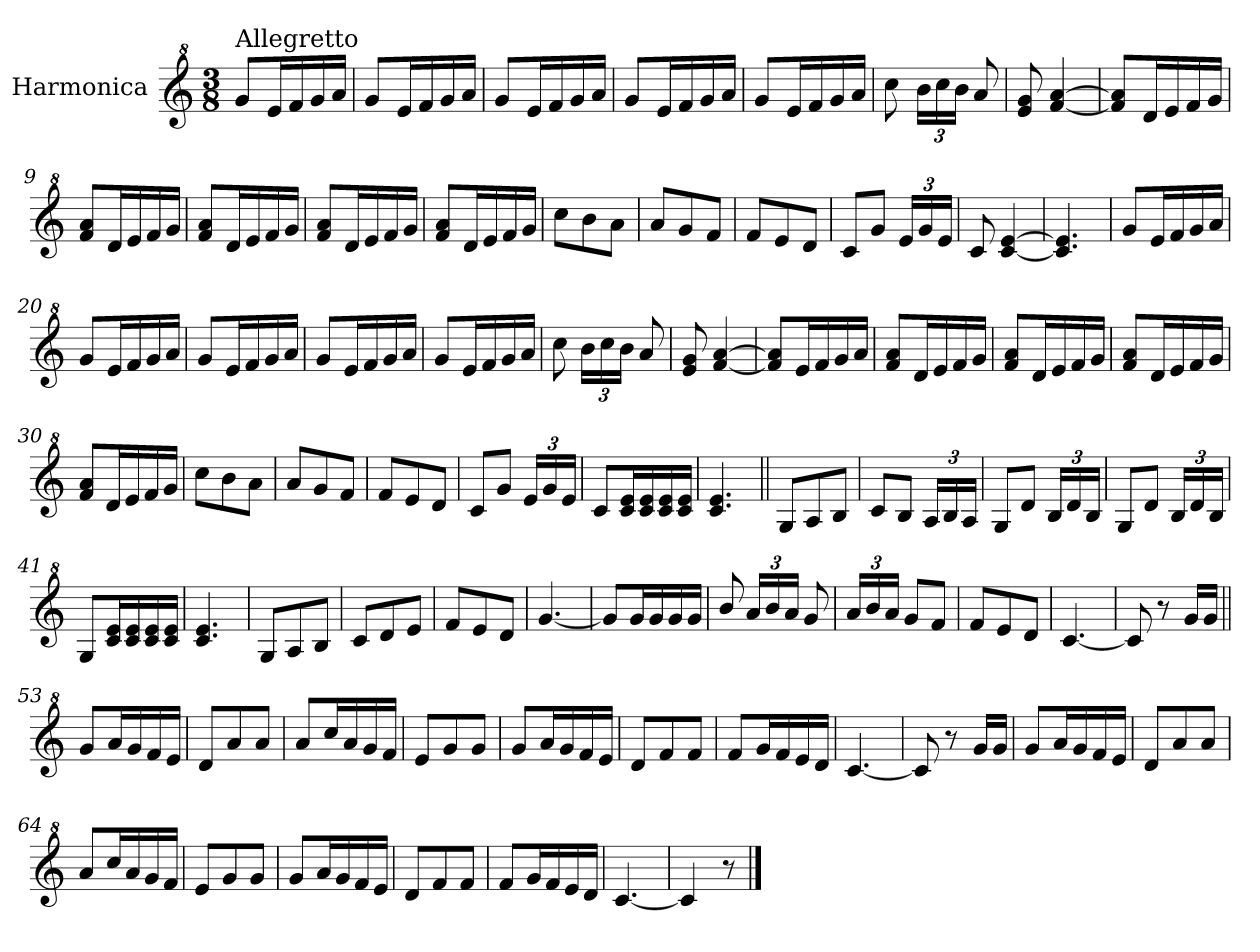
**kern
*part1
*staff1
*I"Harmonica
*I'Hmca
*clefG^2
*k[]
*C:
*M3/8
=1
!LO:TX:a:t=Allegretto
8gg/L
16ee/L
16ff/
16gg/
16aa/JJ
=2
8gg/L
16ee/L
16ff/
16gg/
16aa/JJ
=3
8gg/L
16ee/L
16ff/
16gg/
16aa/JJ
=4
8gg/L
16ee/L
16ff/
16gg/
16aa/JJ
=5
8gg/L
16ee/L
16ff/
16gg/
16aa/JJ
=6
8ccc\
*Xbrackettup
24bb\LL
24ccc\
24bb\JJ
8aa/
=7
8ee/ 8gg/
[4ff/ [4aa/
!!LO:LB:g=z
=8
8ff/] 8aa/]L
16dd/L
16ee/
16ff/
16gg/JJ
=9
8ff/ 8aa/L
16dd/L
16ee/
16ff/
16gg/JJ
=10
8ff/ 8aa/L
16dd/L
16ee/
16ff/
16gg/JJ
=11
8ff/ 8aa/L
16dd/L
16ee/
16ff/
16gg/JJ
=12
8ff/ 8aa/L
16dd/L
16ee/
16ff/
16gg/JJ
=13
8ccc\L
8bb\
8aa\J
=14
8aa/L
8gg/
8ff/J
=15
8ff/L
8ee/
8dd/J
=16
8cc/L
8gg/J
24ee/LL
24gg/
24ee/JJ
!!LO:LB:g=z
=17
8cc/
[4cc/ [4ee/
=18
4.cc/] 4.ee/]
=19
8gg/L
16ee/L
16ff/
16gg/
16aa/JJ
=20
8gg/L
16ee/L
16ff/
16gg/
16aa/JJ
=21
8gg/L
16ee/L
16ff/
16gg/
16aa/JJ
=22
8gg/L
16ee/L
16ff/
16gg/
16aa/JJ
=23
8gg/L
16ee/L
16ff/
16gg/
16aa/JJ
=24
8ccc\
24bb\LL
24ccc\
24bb\JJ
8aa/
=25
8ee/ 8gg/
[4ff/ [4aa/
!!LO:LB:g=z
=26
8ff/] 8aa/]L
16ee/L
16ff/
16gg/
16aa/JJ
=27
8ff/ 8aa/L
16dd/L
16ee/
16ff/
16gg/JJ
=28
8ff/ 8aa/L
16dd/L
16ee/
16ff/
16gg/JJ
=29
8ff/ 8aa/L
16dd/L
16ee/
16ff/
16gg/JJ
=30
8ff/ 8aa/L
16dd/L
16ee/
16ff/
16gg/JJ
=31
8ccc\L
8bb\
8aa\J
=32
8aa/L
8gg/
8ff/J
=33
8ff/L
8ee/
8dd/J
=34
8cc/L
8gg/J
24ee/LL
24gg/
24ee/JJ
!!LO:LB:g=z
=35
8cc/L
16cc/ 16ee/L
16cc/ 16ee/
16cc/ 16ee/
16cc/ 16ee/JJ
=36
4.cc/ 4.ee/
=37||
8g/L
8a/
8b/J
=38
8cc/L
8b/J
24a/LL
24b/
24a/JJ
=39
8g/L
8dd/J
24b/LL
24dd/
24b/JJ
=40
8g/L
8dd/J
24b/LL
24dd/
24b/JJ
=41
8g/L
16cc/ 16ee/L
16cc/ 16ee/
16cc/ 16ee/
16cc/ 16ee/JJ
=42
4.cc/ 4.ee/
=43
8g/L
8a/
8b/J
=44
8cc/L
8dd/
8ee/J
!!LO:LB:g=z
=45
8ff/L
8ee/
8dd/J
=46
[4.gg/
=47
8gg/L]
16gg/L
16gg/
16gg/
16gg/JJ
=48
8bb/
24aa/LL
24bb/
24aa/JJ
8gg/
=49
24aa/LL
24bb/
24aa/JJ
8gg/L
8ff/J
=50
8ff/L
8ee/
8dd/J
=51
[4.cc/
=52
8cc/]
8r
16gg/LL
16gg/JJ
=53||
8gg/L
16aa/L
16gg/
16ff/
16ee/JJ
=54
8dd/L
8aa/
8aa/J
!!LO:LB:g=z
=55
8aa/L
16ccc/L
16aa/
16gg/
16ff/JJ
=56
8ee/L
8gg/
8gg/J
=57
8gg/L
16aa/L
16gg/
16ff/
16ee/JJ
=58
8dd/L
8ff/
8ff/J
=59
8ff/L
16gg/L
16ff/
16ee/
16dd/JJ
=60
[4.cc/
=61
8cc/]
8r
16gg/LL
16gg/JJ
=62
8gg/L
16aa/L
16gg/
16ff/
16ee/JJ
=63
8dd/L
8aa/
8aa/J
!!LO:LB:g=z
=64
8aa/L
16ccc/L
16aa/
16gg/
16ff/JJ
=65
8ee/L
8gg/
8gg/J
=66
8gg/L
16aa/L
16gg/
16ff/
16ee/JJ
=67
8dd/L
8ff/
8ff/J
=68
8ff/L
16gg/L
16ff/
16ee/
16dd/JJ
=69
[4.cc/
=70
4cc/]
8r
==
*-
